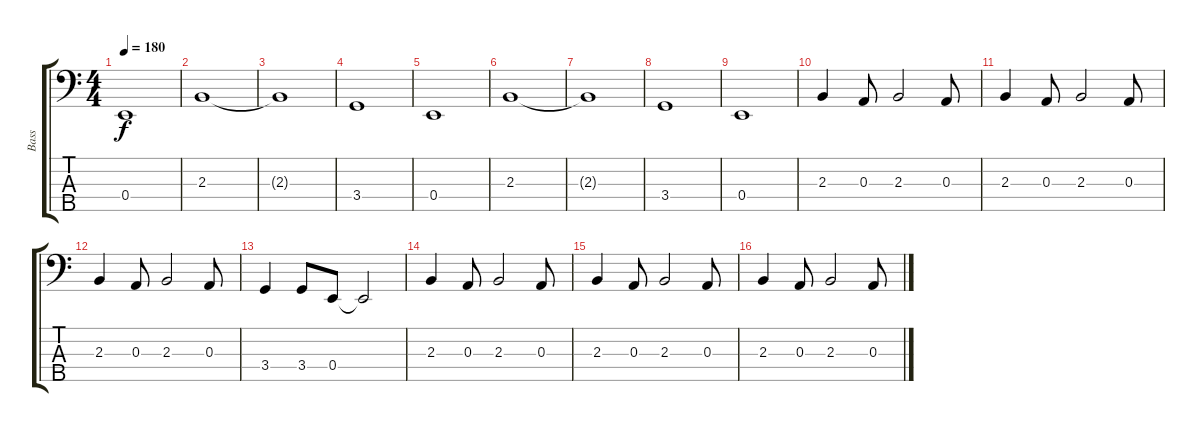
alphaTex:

\track ("Bass" "Bass") {instrument electricbassfinger}
\staff {score tabs}
\tuning (G2 D2 A1 E1 B0) {hide}
\ts (4 4)
\tempo 180
\clef f4
\ks c
0.4.1{dy f} |
2.3.1 |
2.3{t}.1 |
3.4.1 |
0.4.1 |
2.3.1 |
2.3{t}.1 |
3.4.1 |
0.4.1 |
2.3.4 0.3.8 2.3.2 0.3.8 |
2.3.4 0.3.8 2.3.2 0.3.8 |
2.3.4 0.3.8 2.3.2 0.3.8 |
3.4.4 3.4.8 0.4.8 0.4{t}.2 |
2.3.4 0.3.8 2.3.2 0.3.8 |
2.3.4 0.3.8 2.3.2 0.3.8 |
2.3.4 0.3.8 2.3.2 0.3.8
